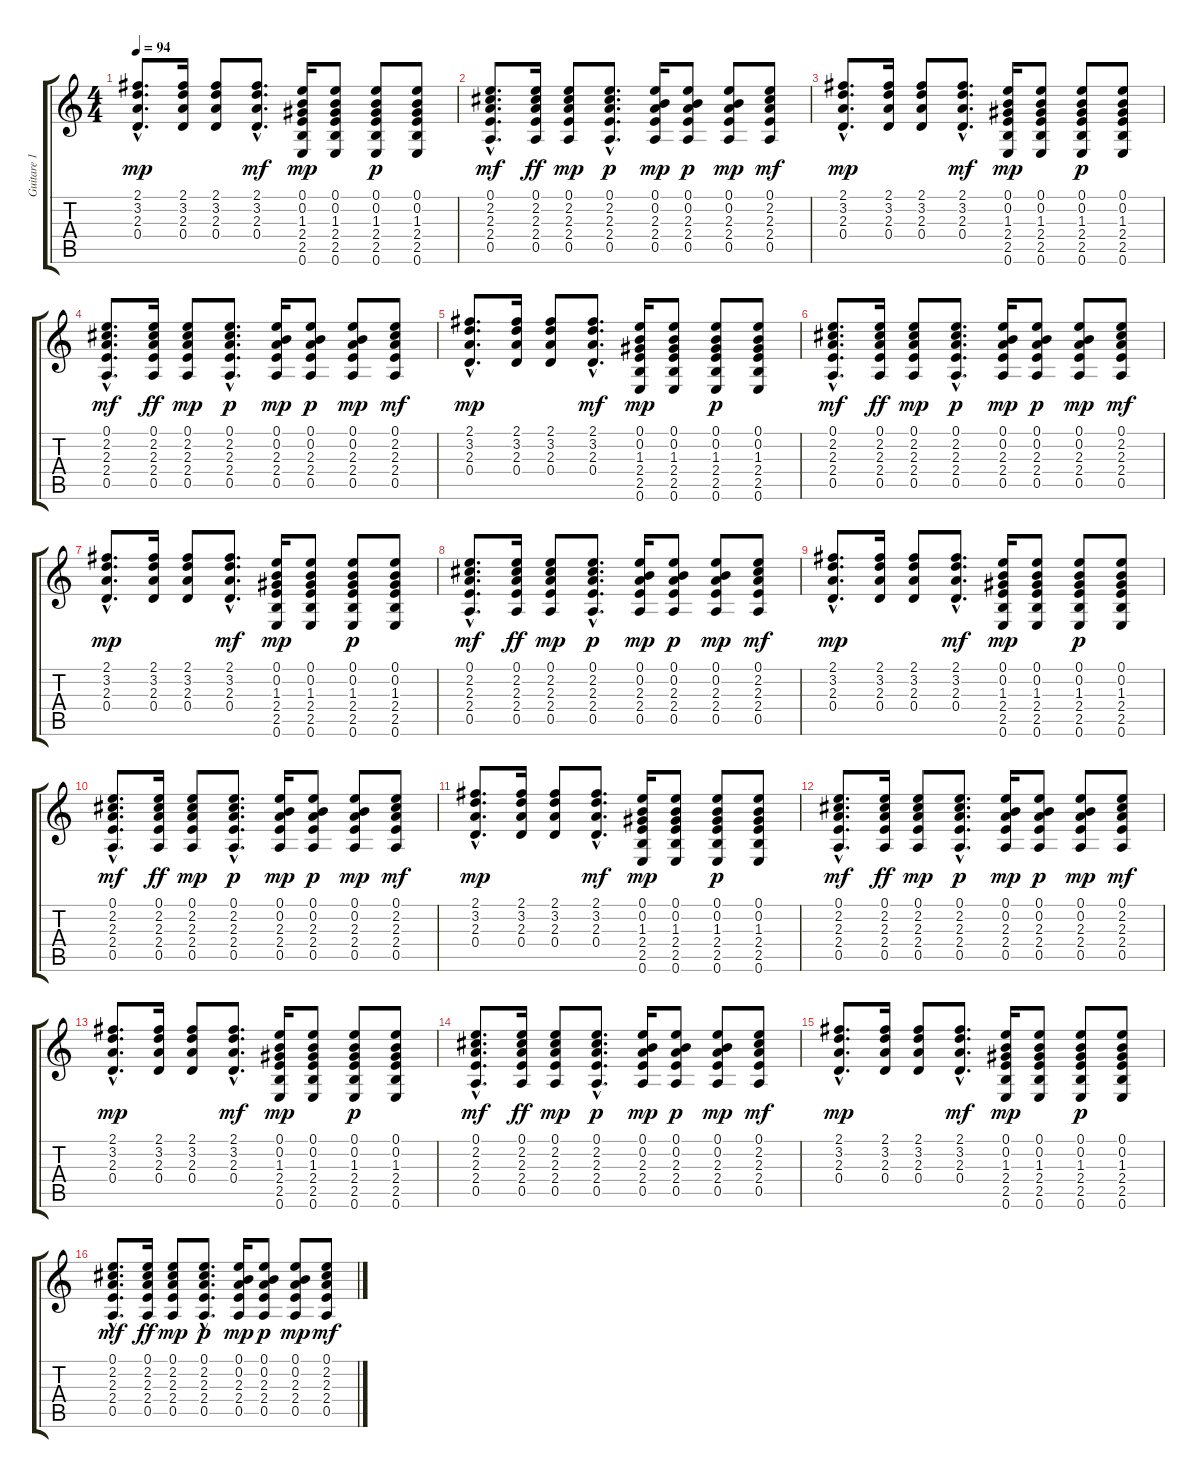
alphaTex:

\track ("Guitare 1" "Guitare 1") {instrument acousticguitarsteel}
\staff {score tabs}
\tuning (E4 B3 G3 D3 A2 E2) {hide}
\ts (4 4)
\tempo 94
\clef g2
\ks c
(2.1{hac} 3.2{hac} 2.3{hac} 0.4{hac}).8{d dy mp} (2.1 3.2 2.3 0.4).16 (2.1 3.2 2.3 0.4).8 (2.1{hac} 3.2{hac} 2.3{hac} 0.4{hac}).8{d dy mf} (0.1 0.2 1.3 2.4 2.5 0.6).16{dy mp} (0.1 0.2 1.3 2.4 2.5 0.6).8 (0.1 0.2 1.3 2.4 2.5 0.6).8{dy p} (0.1 0.2 1.3 2.4 2.5 0.6).8 |
(0.1{hac} 2.2{hac} 2.3{hac} 2.4{hac} 0.5{hac}).8{d dy mf} (0.1 2.2 2.3 2.4 0.5).16{dy ff} (0.1 2.2 2.3 2.4 0.5).8{dy mp} (0.1{hac} 2.2{hac} 2.3{hac} 2.4{hac} 0.5{hac}).8{d dy p} (0.1 0.2 2.3 2.4 0.5).16{dy mp} (0.1 0.2 2.3 2.4 0.5).8{dy p} (0.1 0.2 2.3 2.4 0.5).8{dy mp} (0.1 2.2 2.3 2.4 0.5).8{dy mf} |
(2.1{hac} 3.2{hac} 2.3{hac} 0.4{hac}).8{d dy mp} (2.1 3.2 2.3 0.4).16 (2.1 3.2 2.3 0.4).8 (2.1{hac} 3.2{hac} 2.3{hac} 0.4{hac}).8{d dy mf} (0.1 0.2 1.3 2.4 2.5 0.6).16{dy mp} (0.1 0.2 1.3 2.4 2.5 0.6).8 (0.1 0.2 1.3 2.4 2.5 0.6).8{dy p} (0.1 0.2 1.3 2.4 2.5 0.6).8 |
(0.1{hac} 2.2{hac} 2.3{hac} 2.4{hac} 0.5{hac}).8{d dy mf} (0.1 2.2 2.3 2.4 0.5).16{dy ff} (0.1 2.2 2.3 2.4 0.5).8{dy mp} (0.1{hac} 2.2{hac} 2.3{hac} 2.4{hac} 0.5{hac}).8{d dy p} (0.1 0.2 2.3 2.4 0.5).16{dy mp} (0.1 0.2 2.3 2.4 0.5).8{dy p} (0.1 0.2 2.3 2.4 0.5).8{dy mp} (0.1 2.2 2.3 2.4 0.5).8{dy mf} |
(2.1{hac} 3.2{hac} 2.3{hac} 0.4{hac}).8{d dy mp} (2.1 3.2 2.3 0.4).16 (2.1 3.2 2.3 0.4).8 (2.1{hac} 3.2{hac} 2.3{hac} 0.4{hac}).8{d dy mf} (0.1 0.2 1.3 2.4 2.5 0.6).16{dy mp} (0.1 0.2 1.3 2.4 2.5 0.6).8 (0.1 0.2 1.3 2.4 2.5 0.6).8{dy p} (0.1 0.2 1.3 2.4 2.5 0.6).8 |
(0.1{hac} 2.2{hac} 2.3{hac} 2.4{hac} 0.5{hac}).8{d dy mf} (0.1 2.2 2.3 2.4 0.5).16{dy ff} (0.1 2.2 2.3 2.4 0.5).8{dy mp} (0.1{hac} 2.2{hac} 2.3{hac} 2.4{hac} 0.5{hac}).8{d dy p} (0.1 0.2 2.3 2.4 0.5).16{dy mp} (0.1 0.2 2.3 2.4 0.5).8{dy p} (0.1 0.2 2.3 2.4 0.5).8{dy mp} (0.1 2.2 2.3 2.4 0.5).8{dy mf} |
(2.1{hac} 3.2{hac} 2.3{hac} 0.4{hac}).8{d dy mp} (2.1 3.2 2.3 0.4).16 (2.1 3.2 2.3 0.4).8 (2.1{hac} 3.2{hac} 2.3{hac} 0.4{hac}).8{d dy mf} (0.1 0.2 1.3 2.4 2.5 0.6).16{dy mp} (0.1 0.2 1.3 2.4 2.5 0.6).8 (0.1 0.2 1.3 2.4 2.5 0.6).8{dy p} (0.1 0.2 1.3 2.4 2.5 0.6).8 |
(0.1{hac} 2.2{hac} 2.3{hac} 2.4{hac} 0.5{hac}).8{d dy mf} (0.1 2.2 2.3 2.4 0.5).16{dy ff} (0.1 2.2 2.3 2.4 0.5).8{dy mp} (0.1{hac} 2.2{hac} 2.3{hac} 2.4{hac} 0.5{hac}).8{d dy p} (0.1 0.2 2.3 2.4 0.5).16{dy mp} (0.1 0.2 2.3 2.4 0.5).8{dy p} (0.1 0.2 2.3 2.4 0.5).8{dy mp} (0.1 2.2 2.3 2.4 0.5).8{dy mf} |
(2.1{hac} 3.2{hac} 2.3{hac} 0.4{hac}).8{d dy mp} (2.1 3.2 2.3 0.4).16 (2.1 3.2 2.3 0.4).8 (2.1{hac} 3.2{hac} 2.3{hac} 0.4{hac}).8{d dy mf} (0.1 0.2 1.3 2.4 2.5 0.6).16{dy mp} (0.1 0.2 1.3 2.4 2.5 0.6).8 (0.1 0.2 1.3 2.4 2.5 0.6).8{dy p} (0.1 0.2 1.3 2.4 2.5 0.6).8 |
(0.1{hac} 2.2{hac} 2.3{hac} 2.4{hac} 0.5{hac}).8{d dy mf} (0.1 2.2 2.3 2.4 0.5).16{dy ff} (0.1 2.2 2.3 2.4 0.5).8{dy mp} (0.1{hac} 2.2{hac} 2.3{hac} 2.4{hac} 0.5{hac}).8{d dy p} (0.1 0.2 2.3 2.4 0.5).16{dy mp} (0.1 0.2 2.3 2.4 0.5).8{dy p} (0.1 0.2 2.3 2.4 0.5).8{dy mp} (0.1 2.2 2.3 2.4 0.5).8{dy mf} |
(2.1{hac} 3.2{hac} 2.3{hac} 0.4{hac}).8{d dy mp} (2.1 3.2 2.3 0.4).16 (2.1 3.2 2.3 0.4).8 (2.1{hac} 3.2{hac} 2.3{hac} 0.4{hac}).8{d dy mf} (0.1 0.2 1.3 2.4 2.5 0.6).16{dy mp} (0.1 0.2 1.3 2.4 2.5 0.6).8 (0.1 0.2 1.3 2.4 2.5 0.6).8{dy p} (0.1 0.2 1.3 2.4 2.5 0.6).8 |
(0.1{hac} 2.2{hac} 2.3{hac} 2.4{hac} 0.5{hac}).8{d dy mf} (0.1 2.2 2.3 2.4 0.5).16{dy ff} (0.1 2.2 2.3 2.4 0.5).8{dy mp} (0.1{hac} 2.2{hac} 2.3{hac} 2.4{hac} 0.5{hac}).8{d dy p} (0.1 0.2 2.3 2.4 0.5).16{dy mp} (0.1 0.2 2.3 2.4 0.5).8{dy p} (0.1 0.2 2.3 2.4 0.5).8{dy mp} (0.1 2.2 2.3 2.4 0.5).8{dy mf} |
(2.1{hac} 3.2{hac} 2.3{hac} 0.4{hac}).8{d dy mp} (2.1 3.2 2.3 0.4).16 (2.1 3.2 2.3 0.4).8 (2.1{hac} 3.2{hac} 2.3{hac} 0.4{hac}).8{d dy mf} (0.1 0.2 1.3 2.4 2.5 0.6).16{dy mp} (0.1 0.2 1.3 2.4 2.5 0.6).8 (0.1 0.2 1.3 2.4 2.5 0.6).8{dy p} (0.1 0.2 1.3 2.4 2.5 0.6).8 |
(0.1{hac} 2.2{hac} 2.3{hac} 2.4{hac} 0.5{hac}).8{d dy mf} (0.1 2.2 2.3 2.4 0.5).16{dy ff} (0.1 2.2 2.3 2.4 0.5).8{dy mp} (0.1{hac} 2.2{hac} 2.3{hac} 2.4{hac} 0.5{hac}).8{d dy p} (0.1 0.2 2.3 2.4 0.5).16{dy mp} (0.1 0.2 2.3 2.4 0.5).8{dy p} (0.1 0.2 2.3 2.4 0.5).8{dy mp} (0.1 2.2 2.3 2.4 0.5).8{dy mf} |
(2.1{hac} 3.2{hac} 2.3{hac} 0.4{hac}).8{d dy mp} (2.1 3.2 2.3 0.4).16 (2.1 3.2 2.3 0.4).8 (2.1{hac} 3.2{hac} 2.3{hac} 0.4{hac}).8{d dy mf} (0.1 0.2 1.3 2.4 2.5 0.6).16{dy mp} (0.1 0.2 1.3 2.4 2.5 0.6).8 (0.1 0.2 1.3 2.4 2.5 0.6).8{dy p} (0.1 0.2 1.3 2.4 2.5 0.6).8 |
(0.1{hac} 2.2{hac} 2.3{hac} 2.4{hac} 0.5{hac}).8{d dy mf} (0.1 2.2 2.3 2.4 0.5).16{dy ff} (0.1 2.2 2.3 2.4 0.5).8{dy mp} (0.1{hac} 2.2{hac} 2.3{hac} 2.4{hac} 0.5{hac}).8{d dy p} (0.1 0.2 2.3 2.4 0.5).16{dy mp} (0.1 0.2 2.3 2.4 0.5).8{dy p} (0.1 0.2 2.3 2.4 0.5).8{dy mp} (0.1 2.2 2.3 2.4 0.5).8{dy mf}
